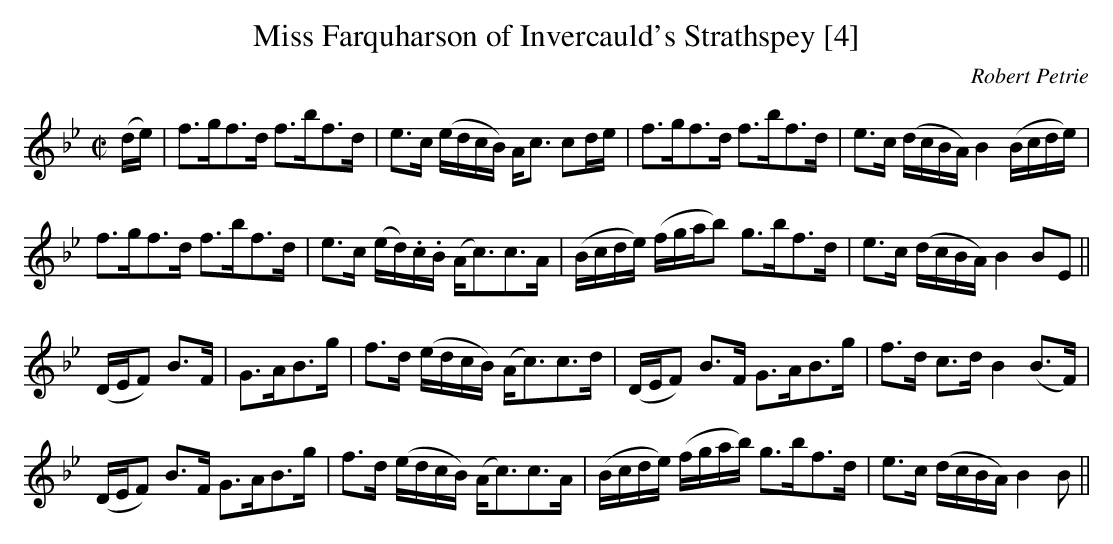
X:1
T:Miss Farquharson of Invercauld's Strathspey [4]
C:Robert Petrie
M:C|
L:1/8
K:Bb
(d/e/)|f>gf>d f>bf>d|e>c (e/d/c/B/) A<c cd/e/|f>gf>d f>bf>d|e>c (d/c/B/A/) B2 (B/c/d/e/)|
f>gf>d f>bf>d|e>c (e/d/).c/.B/ (A<c)c>A|(B/c/d/e/) (f/g/a/b) g>bf>d|e>c (d/c/B/A/) B2 BE||
(D/E/F) B>F|G>AB>g|f>d (e/d/c/B/) (A<c)c>d|(D/E/F) B>F G>AB>g|f>d c>d B2 (B>F)|
(D/E/F) B>F G>AB>g|f>d (e/d/c/B/) (A<c)c>A|(B/c/d/e/) (f/g/a/b/) g>bf>d|e>c (d/c/B/A/) B2 B||
